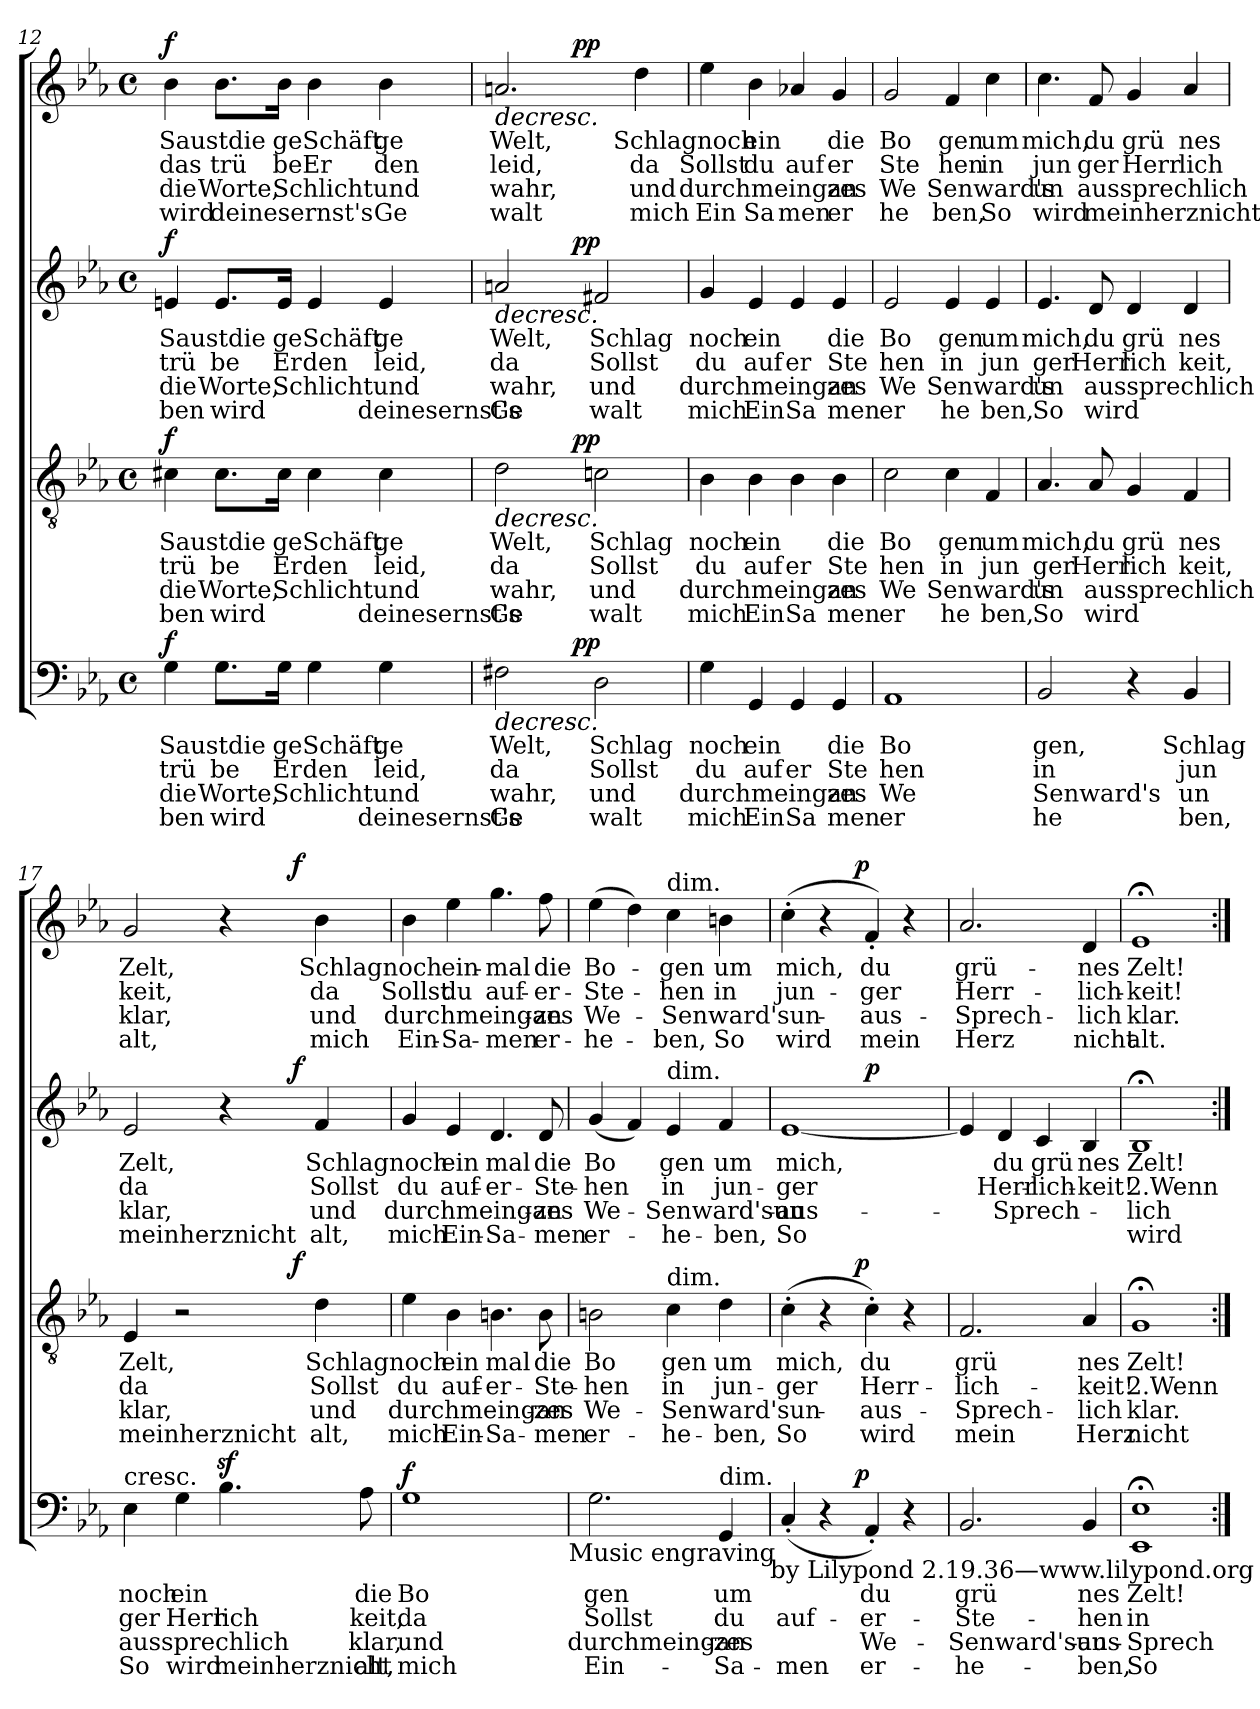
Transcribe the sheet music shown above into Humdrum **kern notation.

**kern	**text	**text	**text	**text	**dynam	**kern	**text	**text	**text	**text	**dynam	**kern	**text	**text	**text	**text	**dynam	**kern	**text	**text	**text	**text	**dynam
*part4	*part4	*part4	*part4	*part4	*part4	*part3	*part3	*part3	*part3	*part3	*part3	*part2	*part2	*part2	*part2	*part2	*part2	*part1	*part1	*part1	*part1	*part1	*part1
*staff4	*staff4	*staff4	*staff4	*staff4	*staff4	*staff3	*staff3	*staff3	*staff3	*staff3	*staff3	*staff2	*staff2	*staff2	*staff2	*staff2	*staff2	*staff1	*staff1	*staff1	*staff1	*staff1	*staff1
!!LO:PB:g=z
*clefF4	*	*	*	*	*	*clefGv2	*	*	*	*	*	*clefG2	*	*	*	*	*	*clefG2	*	*	*	*	*
*k[b-e-a-]	*	*	*	*	*	*k[b-e-a-]	*	*	*	*	*	*k[b-e-a-]	*	*	*	*	*	*k[b-e-a-]	*	*	*	*	*
*E-:	*	*	*	*	*	*E-:	*	*	*	*	*	*E-:	*	*	*	*	*	*E-:	*	*	*	*	*
*M4/4	*	*	*	*	*	*M4/4	*	*	*	*	*	*M4/4	*	*	*	*	*	*M4/4	*	*	*	*	*
*met(c)	*	*	*	*	*	*met(c)	*	*	*	*	*	*met(c)	*	*	*	*	*	*met(c)	*	*	*	*	*
=12	=12	=12	=12	=12	=12	=12	=12	=12	=12	=12	=12	=12	=12	=12	=12	=12	=12	=12	=12	=12	=12	=12	=12
!	!LO:LY:b	!LO:LY:b	!LO:LY:b	!LO:LY:b	!LO:DY:a	!	!LO:LY:b	!LO:LY:b	!LO:LY:b	!LO:LY:b	!LO:DY:a	!	!LO:LY:b	!LO:LY:b	!LO:LY:b	!LO:LY:b	!LO:DY:a	!	!LO:LY:b	!LO:LY:b	!LO:LY:b	!LO:LY:b	!LO:DY:a
4G\	Saustdie	trü	die	-ben	f	4c#X\	Saustdie	trü	die	-ben	f	4en/	Saustdie	trü	die	-ben	f	4b-\	Saustdie	das	die	wird	f
!	!	!LO:LY:b	!LO:LY:b	!LO:LY:b	!	!	!	!LO:LY:b	!LO:LY:b	!LO:LY:b	!	!	!	!LO:LY:b	!LO:LY:b	!LO:LY:b	!	!	!	!LO:LY:b	!LO:LY:b	!LO:LY:b	!
8.G\L	.	be	Worte,	wird	.	8.c#\L	.	be	Worte,	wird	.	8.e/L	.	be	Worte,	wird	.	8.b-\L	.	trü	Worte,	deinesernst's	.
!	!LO:LY:b	!LO:LY:b	!LO:LY:b	!	!	!	!LO:LY:b	!LO:LY:b	!LO:LY:b	!	!	!	!LO:LY:b	!LO:LY:b	!LO:LY:b	!	!	!	!LO:LY:b	!LO:LY:b	!LO:LY:b	!	!
16G\Jk	ge	Er	Schlichtund	.	.	16c#\Jk	ge	Er	Schlichtund	.	.	16e/Jk	ge	Er	Schlichtund	.	.	16b-\Jk	ge	be	Schlichtund	.	.
!	!LO:LY:b	!LO:LY:b	!	!	!	!	!LO:LY:b	!LO:LY:b	!	!	!	!	!LO:LY:b	!LO:LY:b	!	!	!	!	!LO:LY:b	!LO:LY:b	!	!	!
4G\	Schäft	den	.	.	.	4c#\	Schäft	den	.	.	.	4e/	Schäft	den	.	.	.	4b-\	Schäft	Er	.	.	.
!	!LO:LY:b	!LO:LY:b	!	!LO:LY:b	!	!	!LO:LY:b	!LO:LY:b	!	!LO:LY:b	!	!	!LO:LY:b	!LO:LY:b	!	!LO:LY:b	!	!	!LO:LY:b	!LO:LY:b	!	!LO:LY:b	!
4G\	ge	leid,	.	deinesernst's	.	4c#\	ge	leid,	.	deinesernst's	.	4e/	ge	leid,	.	deinesernst's	.	4b-\	ge	den	.	Ge	.
=13	=13	=13	=13	=13	=13	=13	=13	=13	=13	=13	=13	=13	=13	=13	=13	=13	=13	=13	=13	=13	=13	=13	=13
!	!LO:LY:b	!LO:LY:b	!LO:LY:b	!LO:LY:b	!LO:HP:b	!	!LO:LY:b	!LO:LY:b	!LO:LY:b	!LO:LY:b	!LO:HP:b	!	!LO:LY:b	!LO:LY:b	!LO:LY:b	!LO:LY:b	!LO:HP:b	!	!LO:LY:b	!LO:LY:b	!LO:LY:b	!LO:LY:b	!LO:HP:b
*^	*	*	*	*	*	*^	*	*	*	*	*	*^	*	*	*	*	*	*^	*	*	*	*	*
2F#X\	4ryy	Welt,	da	wahr,	Ge	>	2d\	4ryy	Welt,	da	wahr,	Ge	>	2an/	4ryy	Welt,	da	wahr,	Ge	>	2.an/	4ryy	Welt,	leid,	wahr,	walt	>
.	8ryy	.	.	.	.	.	.	8ryy	.	.	.	.	.	.	8ryy	.	.	.	.	.	.	8ryy	.	.	.	.	.
.	32ryy	.	.	.	.	.	.	32ryy	.	.	.	.	.	.	32ryy	.	.	.	.	.	.	32ryy	.	.	.	.	.
!	!	!	!	!	!	!LO:DY:a	!	!	!	!	!	!	!LO:DY:a	!	!	!	!	!	!	!LO:DY:a	!	!	!	!	!	!	!LO:DY:a
.	2ryy	.	.	.	.	pp	.	2ryy	.	.	.	.	pp	.	2ryy	.	.	.	.	pp	.	2ryy	.	.	.	.	pp
!	!	!LO:LY:b	!LO:LY:b	!LO:LY:b	!LO:LY:b	!	!	!	!LO:LY:b	!LO:LY:b	!LO:LY:b	!LO:LY:b	!	!	!	!LO:LY:b	!LO:LY:b	!LO:LY:b	!LO:LY:b	!	!	!	!	!	!	!	!
2D\	.	Schlag	Sollst	und	walt	]	2cn\	.	Schlag	Sollst	und	walt	]	2f#X/	.	Schlag	Sollst	und	walt	]	.	.	.	.	.	.	.
!	!	!	!	!	!	!	!	!	!	!	!	!	!	!	!	!	!	!	!	!	!	!	!LO:LY:b	!LO:LY:b	!LO:LY:b	!LO:LY:b	!
.	.	.	.	.	.	.	.	.	.	.	.	.	.	.	.	.	.	.	.	.	4dd\	.	Schlagnoch	da	und	mich	]
.	16.ryy	.	.	.	.	.	.	16.ryy	.	.	.	.	.	.	16.ryy	.	.	.	.	.	.	16.ryy	.	.	.	.	.
=14	=14	=14	=14	=14	=14	=14	=14	=14	=14	=14	=14	=14	=14	=14	=14	=14	=14	=14	=14	=14	=14	=14	=14	=14	=14	=14	=14
!	!	!LO:LY:b	!LO:LY:b	!LO:LY:b	!LO:LY:b	!	!	!	!LO:LY:b	!LO:LY:b	!LO:LY:b	!LO:LY:b	!	!	!	!LO:LY:b	!LO:LY:b	!LO:LY:b	!LO:LY:b	!	!	!	!	!LO:LY:b	!LO:LY:b	!LO:LY:b	!
*v	*v	*	*	*	*	*	*	*	*	*	*	*	*	*v	*v	*	*	*	*	*	*v	*v	*	*	*	*	*
*	*	*	*	*	*	*v	*v	*	*	*	*	*	*	*	*	*	*	*	*	*	*	*	*	*
4G\	noch	du	durchmeingan	mich	.	4B-\	noch	du	durchmeingan	mich	.	4g/	noch	du	durchmeingan	mich	.	4ee-\	.	Sollst	durchmeingan	Ein	.
!	!LO:LY:b	!LO:LY:b	!	!LO:LY:b	!	!	!LO:LY:b	!LO:LY:b	!	!LO:LY:b	!	!	!LO:LY:b	!LO:LY:b	!	!LO:LY:b	!	!	!LO:LY:b	!LO:LY:b	!	!LO:LY:b	!
4GG/	ein	auf	.	Ein	.	4B-\	ein	auf	.	Ein	.	4e-/	ein	auf	.	Ein	.	4b-\	ein	du	.	Sa	.
!	!	!LO:LY:b	!	!LO:LY:b	!	!	!	!LO:LY:b	!	!LO:LY:b	!	!	!	!LO:LY:b	!	!LO:LY:b	!	!	!	!LO:LY:b	!	!LO:LY:b	!
4GG/	.	er	.	Sa	.	4B-\	.	er	.	Sa	.	4e-/	.	er	.	Sa	.	4a-X/	.	auf	.	men	.
!	!LO:LY:b	!LO:LY:b	!LO:LY:b	!LO:LY:b	!	!	!LO:LY:b	!LO:LY:b	!LO:LY:b	!LO:LY:b	!	!	!LO:LY:b	!LO:LY:b	!LO:LY:b	!LO:LY:b	!	!	!LO:LY:b	!LO:LY:b	!LO:LY:b	!LO:LY:b	!
4GG/	die	Ste	zes	men	.	4B-\	die	Ste	zes	men	.	4e-/	die	Ste	zes	men	.	4g/	die	er	zes	er	.
=15	=15	=15	=15	=15	=15	=15	=15	=15	=15	=15	=15	=15	=15	=15	=15	=15	=15	=15	=15	=15	=15	=15	=15
!	!LO:LY:b	!LO:LY:b	!LO:LY:b	!LO:LY:b	!	!	!LO:LY:b	!LO:LY:b	!LO:LY:b	!LO:LY:b	!	!	!LO:LY:b	!LO:LY:b	!LO:LY:b	!LO:LY:b	!	!	!LO:LY:b	!LO:LY:b	!LO:LY:b	!LO:LY:b	!
1AA-	Bo	hen	We	er	.	2c\	Bo	hen	We	er	.	2e-/	Bo	hen	We	er	.	2g/	Bo	Ste	We	he	.
!	!	!	!	!	!	!	!LO:LY:b	!LO:LY:b	!LO:LY:b	!LO:LY:b	!	!	!LO:LY:b	!LO:LY:b	!LO:LY:b	!LO:LY:b	!	!	!LO:LY:b	!LO:LY:b	!LO:LY:b	!LO:LY:b	!
.	.	.	.	.	.	4c\	gen	in	Senward's	he	.	4e-/	gen	in	Senward's	he	.	4f/	gen	hen	Senward's	ben,	.
!	!	!	!	!	!	!	!LO:LY:b	!LO:LY:b	!	!LO:LY:b	!	!	!LO:LY:b	!LO:LY:b	!	!LO:LY:b	!	!	!LO:LY:b	!LO:LY:b	!	!LO:LY:b	!
.	.	.	.	.	.	4F/	um	jun	.	ben,	.	4e-/	um	jun	.	ben,	.	4cc\	um	in	.	So	.
=16	=16	=16	=16	=16	=16	=16	=16	=16	=16	=16	=16	=16	=16	=16	=16	=16	=16	=16	=16	=16	=16	=16	=16
!	!LO:LY:b	!LO:LY:b	!LO:LY:b	!LO:LY:b	!	!	!LO:LY:b	!LO:LY:b	!LO:LY:b	!LO:LY:b	!	!	!LO:LY:b	!LO:LY:b	!LO:LY:b	!LO:LY:b	!	!	!LO:LY:b	!LO:LY:b	!LO:LY:b	!LO:LY:b	!
2BB-/	gen,	in	Senward's	he	.	4.A-/	mich,	ger	un	So	.	4.e-/	mich,	ger	un	So	.	4.cc\	mich,	jun	un	wird	.
!	!	!	!	!	!	!	!LO:LY:b	!LO:LY:b	!LO:LY:b	!LO:LY:b	!	!	!LO:LY:b	!LO:LY:b	!LO:LY:b	!LO:LY:b	!	!	!LO:LY:b	!LO:LY:b	!LO:LY:b	!LO:LY:b	!
.	.	.	.	.	.	8A-/	du	Herr	aussprechlich	wird	.	8d/	du	Herr	aussprechlich	wird	.	8f/	du	ger	aussprechlich	meinherznicht	.
!	!	!	!	!	!	!	!LO:LY:b	!LO:LY:b	!	!	!	!	!LO:LY:b	!LO:LY:b	!	!	!	!	!LO:LY:b	!LO:LY:b	!	!	!
4r	.	.	.	.	.	4G/	grü	lich	.	.	.	4d/	grü	lich	.	.	.	4g/	grü	Herr	.	.	.
!	!LO:LY:b	!LO:LY:b	!LO:LY:b	!LO:LY:b	!	!	!LO:LY:b	!LO:LY:b	!	!	!	!	!LO:LY:b	!LO:LY:b	!	!	!	!	!LO:LY:b	!LO:LY:b	!	!	!
4BB-/	Schlag	jun	un	ben,	.	4F/	nes	keit,	.	.	.	4d/	nes	keit,	.	.	.	4a-/	nes	lich	.	.	.
!!LO:LB:g=z
=17	=17	=17	=17	=17	=17	=17	=17	=17	=17	=17	=17	=17	=17	=17	=17	=17	=17	=17	=17	=17	=17	=17	=17
!LO:TX:a:t=cresc.	!	!	!	!	!	!	!	!	!	!	!	!	!	!	!	!	!	!	!	!	!	!	!
!	!LO:LY:b	!LO:LY:b	!LO:LY:b	!LO:LY:b	!	!	!LO:LY:b	!LO:LY:b	!LO:LY:b	!LO:LY:b	!	!	!LO:LY:b	!LO:LY:b	!LO:LY:b	!LO:LY:b	!	!	!LO:LY:b	!LO:LY:b	!LO:LY:b	!LO:LY:b	!
*	*	*	*	*	*	*^	*	*	*	*	*	*^	*	*	*	*	*	*^	*	*	*	*	*
4E-\	noch	ger	aussprechlich	So	.	4E-/	2ryy	Zelt,	da	klar,	meinherznicht	.	2e-/	2ryy	Zelt,	da	klar,	meinherznicht	.	2g/	2ryy	Zelt,	keit,	klar,	alt,	.
!	!LO:LY:b	!LO:LY:b	!	!LO:LY:b	!	!	!	!	!	!	!	!	!	!	!	!	!	!	!	!	!	!	!	!	!	!
4G\	ein	Herr	.	wird	.	2r	.	.	.	.	.	.	.	.	.	.	.	.	.	.	.	.	.	.	.	.
!	!	!LO:LY:b	!	!LO:LY:b	!	!	!	!	!	!	!	!	!	!	!	!	!	!	!	!	!	!	!	!	!	!
4.B-z>\	.	lich	.	meinherznicht	.	.	8..ryy	.	.	.	.	.	4r	8..ryy	.	.	.	.	.	4r	8..ryy	.	.	.	.	.
!	!	!	!	!	!	!	!	!	!	!	!	!LO:DY:a	!	!	!	!	!	!	!LO:DY:a	!	!	!	!	!	!	!LO:DY:a
.	.	.	.	.	.	.	4ryy	.	.	.	.	f	.	4ryy	.	.	.	.	f	.	4ryy	.	.	.	.	f
!	!	!	!	!	!	!	!	!LO:LY:b	!LO:LY:b	!LO:LY:b	!LO:LY:b	!	!	!	!LO:LY:b	!LO:LY:b	!LO:LY:b	!LO:LY:b	!	!	!	!LO:LY:b	!LO:LY:b	!LO:LY:b	!LO:LY:b	!
.	.	.	.	.	.	4d\	.	Schlagnoch	Sollst	und	alt,	.	4f/	.	Schlagnoch	Sollst	und	alt,	.	4b-\	.	Schlagnoch	da	und	mich	.
!	!LO:LY:b	!LO:LY:b	!LO:LY:b	!LO:LY:b	!	!	!	!	!	!	!	!	!	!	!	!	!	!	!	!	!	!	!	!	!	!
8A-\	die	keit,	klar,	alt,	.	.	.	.	.	.	.	.	.	.	.	.	.	.	.	.	.	.	.	.	.	.
.	.	.	.	.	.	.	32ryy	.	.	.	.	.	.	32ryy	.	.	.	.	.	.	32ryy	.	.	.	.	.
=18	=18	=18	=18	=18	=18	=18	=18	=18	=18	=18	=18	=18	=18	=18	=18	=18	=18	=18	=18	=18	=18	=18	=18	=18	=18	=18
!	!LO:LY:b	!LO:LY:b	!LO:LY:b	!LO:LY:b	!LO:DY:a	!	!	!	!LO:LY:b	!LO:LY:b	!LO:LY:b	!	!	!	!	!LO:LY:b	!LO:LY:b	!LO:LY:b	!	!	!	!	!LO:LY:b	!LO:LY:b	!LO:LY:b	!
*	*	*	*	*	*	*v	*v	*	*	*	*	*	*	*	*	*	*	*	*	*v	*v	*	*	*	*	*
*	*	*	*	*	*	*	*	*	*	*	*	*v	*v	*	*	*	*	*	*	*	*	*	*	*
1G	Bo	da	und	mich	f	4e-\	.	du	durchmeingan-	mich	.	4g/	.	du	durchmeingan-	mich	.	4b-\	.	Sollst	durchmeingan-	Ein-	.
!	!	!	!	!	!	!	!LO:LY:b	!LO:LY:b	!	!LO:LY:b	!	!	!LO:LY:b	!LO:LY:b	!	!LO:LY:b	!	!	!LO:LY:b	!LO:LY:b	!	!LO:LY:b	!
.	.	.	.	.	.	4B-\	ein	auf-	.	Ein-	.	4e-/	ein	auf-	.	Ein-	.	4ee-\	ein-	du	.	-Sa-	.
!	!	!	!	!	!	!	!LO:LY:b	!LO:LY:b	!	!LO:LY:b	!	!	!LO:LY:b	!LO:LY:b	!	!LO:LY:b	!	!	!LO:LY:b	!LO:LY:b	!	!LO:LY:b	!
.	.	.	.	.	.	4.Bn\	mal	-er-	.	-Sa-	.	4.d/	mal	-er-	.	-Sa-	.	4.gg\	-mal	auf-	.	-men	.
!	!	!	!	!	!	!	!LO:LY:b	!LO:LY:b	!LO:LY:b	!LO:LY:b	!	!	!LO:LY:b	!LO:LY:b	!LO:LY:b	!LO:LY:b	!	!	!LO:LY:b	!LO:LY:b	!LO:LY:b	!LO:LY:b	!
.	.	.	.	.	.	8B\	die	-Ste-	-zes	-men	.	8d/	die	-Ste-	-zes	-men	.	8ff\	die	-er-	-zes	er-	.
!LO:TX:b:t=Music engraving	!	!	!	!	!	!	!	!	!	!	!	!	!	!	!	!	!	!	!	!	!	!	!
=19	=19	=19	=19	=19	=19	=19	=19	=19	=19	=19	=19	=19	=19	=19	=19	=19	=19	=19	=19	=19	=19	=19	=19
!	!LO:LY:b	!LO:LY:b	!LO:LY:b	!LO:LY:b	!	!	!LO:LY:b	!LO:LY:b	!LO:LY:b	!LO:LY:b	!	!	!LO:LY:b	!LO:LY:b	!LO:LY:b	!LO:LY:b	!	!	!LO:LY:b	!LO:LY:b	!LO:LY:b	!LO:LY:b	!
2.G\	gen	Sollst	durchmeingan-	Ein-	.	2Bn\	Bo	-hen	We-	er-	.	(<4g/	Bo	-hen	We-	er-	.	(>4ee-\	Bo-	-Ste-	We-	-he-	.
.	.	.	.	.	.	.	.	.	.	.	.	4f/)	.	.	.	.	.	4dd\)	.	.	.	.	.
!	!	!	!	!	!	!	!	!	!	!	!	!	!	!	!	!	!	!LO:TX:a:t=dim.	!	!	!	!	!
!	!	!	!	!	!	!	!	!	!	!	!	!LO:TX:a:t=dim.	!	!	!	!	!	!	!	!	!	!	!
!	!	!	!	!	!	!LO:TX:a:t=dim.	!	!	!	!	!	!	!	!	!	!	!	!	!	!	!	!	!
!	!	!	!	!	!	!	!LO:LY:b	!LO:LY:b	!LO:LY:b	!LO:LY:b	!	!	!LO:LY:b	!LO:LY:b	!LO:LY:b	!LO:LY:b	!	!	!LO:LY:b	!LO:LY:b	!LO:LY:b	!LO:LY:b	!
.	.	.	.	.	.	4c\	gen	in	-Senward'sun-	-he-	.	4e-/	gen	in	-Senward'sun-	-he-	.	4cc\	-gen	-hen	-Senward'sun-	-ben,	.
!LO:TX:a:t=dim.	!	!	!	!	!	!	!	!	!	!	!	!	!	!	!	!	!	!	!	!	!	!	!
!	!LO:LY:b	!LO:LY:b	!LO:LY:b	!LO:LY:b	!	!	!LO:LY:b	!LO:LY:b	!	!LO:LY:b	!	!	!LO:LY:b	!LO:LY:b	!	!LO:LY:b	!	!	!LO:LY:b	!LO:LY:b	!	!LO:LY:b	!
4GG/	um	du	-zes	-Sa-	.	4d\	um	jun-	.	-ben,	.	4f/	um	jun-	.	-ben,	.	4bn\	um	in	.	So	.
!LO:TX:b:t=by Lilypond 2.19.36—www.lilypond.org	!	!	!	!	!	!	!	!	!	!	!	!	!	!	!	!	!	!	!	!	!	!	!
=20	=20	=20	=20	=20	=20	=20	=20	=20	=20	=20	=20	=20	=20	=20	=20	=20	=20	=20	=20	=20	=20	=20	=20
!	!	!LO:LY:b	!	!LO:LY:b	!	!	!LO:LY:b	!LO:LY:b	!	!LO:LY:b	!	!	!LO:LY:b	!LO:LY:b	!LO:LY:b	!LO:LY:b	!	!	!LO:LY:b	!LO:LY:b	!	!LO:LY:b	!
*^	*	*	*	*	*	*^	*	*	*	*	*	*^	*	*	*	*	*	*^	*	*	*	*	*
(4C'</	4...ryy	.	auf-	.	-men	.	(>4c'>\	4...ryy	mich,	-ger	.	So	.	[<1e-	2ryy	mich,	-ger	-aus-	So	.	(>4cc'>\	4...ryy	mich,	jun-	.	wird	.
4r	.	.	.	.	.	.	4r	.	.	.	.	.	.	.	.	.	.	.	.	.	4r	.	.	.	.	.	.
!	!	!	!	!	!	!LO:DY:a	!	!	!	!	!	!	!LO:DY:a	!	!	!	!	!	!	!	!	!	!	!	!	!	!LO:DY:a
.	2ryy	.	.	.	.	p	.	2ryy	.	.	.	.	p	.	.	.	.	.	.	.	.	2ryy	.	.	.	.	p
!	!	!LO:LY:b	!LO:LY:b	!LO:LY:b	!LO:LY:b	!	!	!	!LO:LY:b	!LO:LY:b	!LO:LY:b	!LO:LY:b	!	!	!	!	!	!	!	!LO:DY:a	!	!	!LO:LY:b	!LO:LY:b	!LO:LY:b	!LO:LY:b	!
4AA-'</)	.	du	-er-	We-	er-	.	4c'>\)	.	du	Herr-	-aus-	wird	.	.	2ryy	.	.	.	.	p	4f'</)	.	du	-ger	-aus-	mein	.
4r	.	.	.	.	.	.	4r	.	.	.	.	.	.	.	.	.	.	.	.	.	4r	.	.	.	.	.	.
.	32ryy	.	.	.	.	.	.	32ryy	.	.	.	.	.	.	.	.	.	.	.	.	.	32ryy	.	.	.	.	.
=21	=21	=21	=21	=21	=21	=21	=21	=21	=21	=21	=21	=21	=21	=21	=21	=21	=21	=21	=21	=21	=21	=21	=21	=21	=21	=21	=21
!	!	!LO:LY:b	!LO:LY:b	!LO:LY:b	!LO:LY:b	!	!	!	!LO:LY:b	!LO:LY:b	!LO:LY:b	!LO:LY:b	!	!	!	!	!	!	!	!	!	!	!LO:LY:b	!LO:LY:b	!LO:LY:b	!LO:LY:b	!
*v	*v	*	*	*	*	*	*	*	*	*	*	*	*	*v	*v	*	*	*	*	*	*v	*v	*	*	*	*	*
*	*	*	*	*	*	*v	*v	*	*	*	*	*	*	*	*	*	*	*	*	*	*	*	*	*
2.BB-/	grü	-Ste-	-Senward'sun-	-he-	.	2.F/	grü	-lich-	-Sprech-	mein	.	4e-/]	.	.	.	.	.	2.a-/	grü-	Herr-	-Sprech-	Herz	.
!	!	!	!	!	!	!	!	!	!	!	!	!	!LO:LY:b	!LO:LY:b	!LO:LY:b	!	!	!	!	!	!	!	!
.	.	.	.	.	.	.	.	.	.	.	.	4d/	du	Herr-	-Sprech-	.	.	.	.	.	.	.	.
!	!	!	!	!	!	!	!	!	!	!	!	!	!LO:LY:b	!LO:LY:b	!	!	!	!	!	!	!	!	!
.	.	.	.	.	.	.	.	.	.	.	.	4c/	grü	-lich-	.	.	.	.	.	.	.	.	.
!	!LO:LY:b	!LO:LY:b	!LO:LY:b	!LO:LY:b	!	!	!LO:LY:b	!LO:LY:b	!LO:LY:b	!LO:LY:b	!	!	!LO:LY:b	!LO:LY:b	!	!	!	!	!LO:LY:b	!LO:LY:b	!LO:LY:b	!LO:LY:b	!
4BB-/	nes	-hen	-aus-	-ben,	.	4A-/	nes	-keit!	-lich	Herz	.	4B-/	nes	-keit!	.	.	.	4d/	-nes	-lich-	-lich	nicht	.
=22	=22	=22	=22	=22	=22	=22	=22	=22	=22	=22	=22	=22	=22	=22	=22	=22	=22	=22	=22	=22	=22	=22	=22
!	!LO:LY:b	!LO:LY:b	!LO:LY:b	!LO:LY:b	!	!	!LO:LY:b	!LO:LY:b	!LO:LY:b	!LO:LY:b	!	!	!LO:LY:b	!LO:LY:b	!LO:LY:b	!LO:LY:b	!	!	!LO:LY:b	!LO:LY:b	!LO:LY:b	!LO:LY:b	!
1EE-; 1E-;	Zelt!	in	-Sprech-	So	.	1G;	Zelt!	2.Wenn	klar.	nicht	.	1B-;	Zelt!	2.Wenn	-lich	wird	.	1e-;	Zelt!	-keit!	klar.	alt.	.
=:|!	=:|!	=:|!	=:|!	=:|!	=:|!	=:|!	=:|!	=:|!	=:|!	=:|!	=:|!	=:|!	=:|!	=:|!	=:|!	=:|!	=:|!	=:|!	=:|!	=:|!	=:|!	=:|!	=:|!
*-	*-	*-	*-	*-	*-	*-	*-	*-	*-	*-	*-	*-	*-	*-	*-	*-	*-	*-	*-	*-	*-	*-	*-
